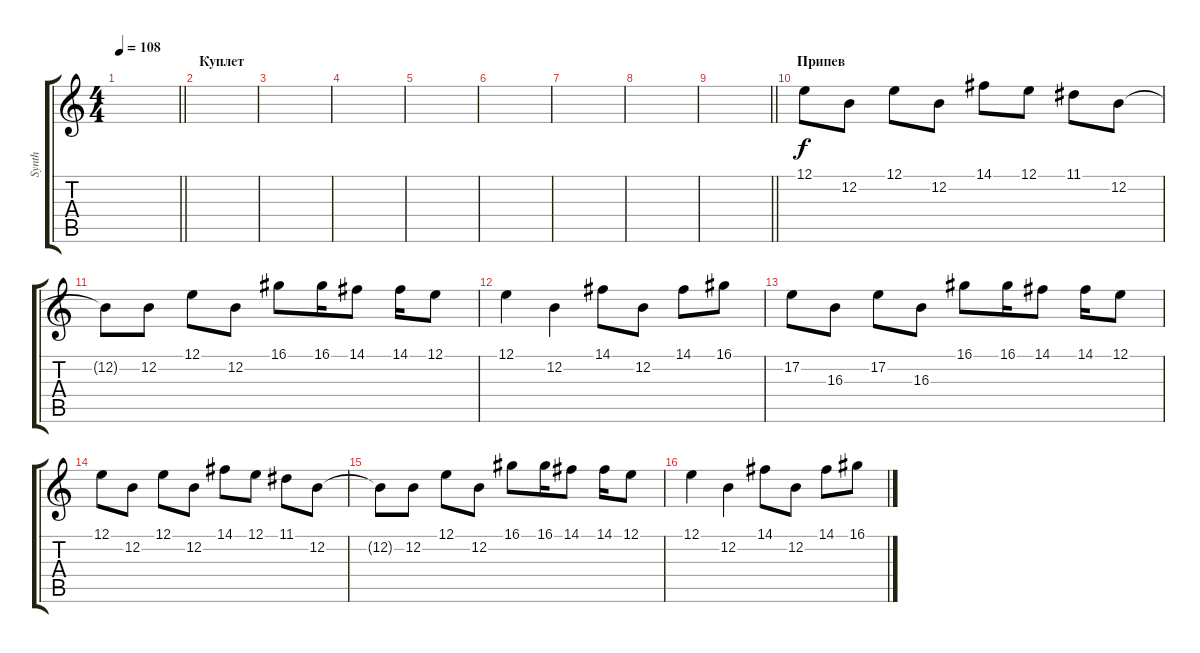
\track ("Synth" "Synth") {instrument lead1square}
\staff {score tabs}
\tuning (E4 B3 G3 D3 A2 E2) {hide}
\ts (4 4)
\tempo 108
\clef g2
\barLineRight lightlight
\ks c
|
\section ("" "Куплет")
|
|
|
|
|
|
|
\barLineRight lightlight
|
\section ("" "Припев")
12.1.8 12.2.8 12.1.8 12.2.8 14.1.8 12.1.8 11.1.8 12.2.8 |
12.2{t}.8 12.2.8 12.1.8 12.2.8 16.1.8 16.1.16 14.1.8 14.1.16 12.1.8 |
12.1.4 12.2.4 14.1.8 12.2.8 14.1.8 16.1.8 |
17.2.8 16.3.8 17.2.8 16.3.8 16.1.8 16.1.16 14.1.8 14.1.16 12.1.8 |
12.1.8 12.2.8 12.1.8 12.2.8 14.1.8 12.1.8 11.1.8 12.2.8 |
12.2{t}.8 12.2.8 12.1.8 12.2.8 16.1.8 16.1.16 14.1.8 14.1.16 12.1.8 |
12.1.4 12.2.4 14.1.8 12.2.8 14.1.8 16.1.8
